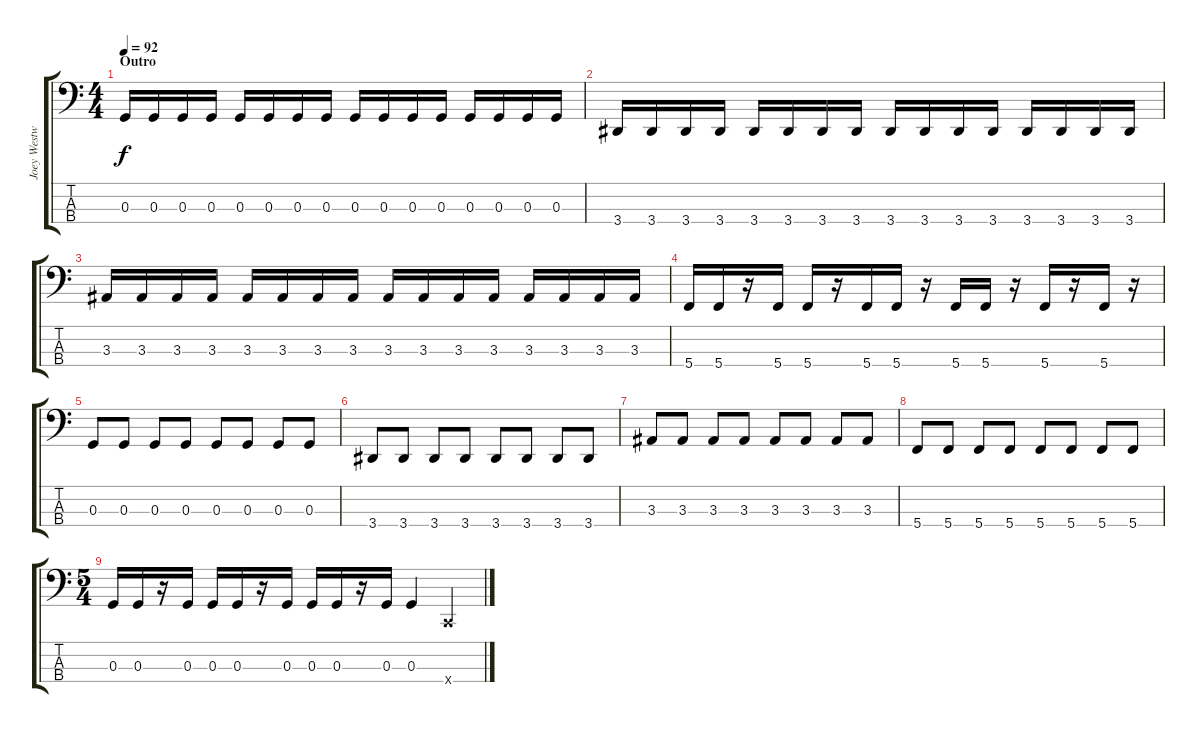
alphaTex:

\track ("Joey Westwood (Bass)" "Joey Westw") {instrument electricbassfinger}
\staff {score tabs}
\tuning (F2 C2 G1 C1) {hide}
\ts (4 4)
\section ("" "Outro")
\tempo 92
\clef f4
\ks c
0.3.16{dy f} 0.3.16 0.3.16 0.3.16 0.3.16 0.3.16 0.3.16 0.3.16 0.3.16 0.3.16 0.3.16 0.3.16 0.3.16 0.3.16 0.3.16 0.3.16 |
3.4.16 3.4.16 3.4.16 3.4.16 3.4.16 3.4.16 3.4.16 3.4.16 3.4.16 3.4.16 3.4.16 3.4.16 3.4.16 3.4.16 3.4.16 3.4.16 |
3.3.16 3.3.16 3.3.16 3.3.16 3.3.16 3.3.16 3.3.16 3.3.16 3.3.16 3.3.16 3.3.16 3.3.16 3.3.16 3.3.16 3.3.16 3.3.16 |
5.4.16 5.4.16 r.16 5.4.16 5.4.16 r.16 5.4.16 5.4.16 r.16 5.4.16 5.4.16 r.16 5.4.16 r.16 5.4.16 r.16 |
0.3.8 0.3.8 0.3.8 0.3.8 0.3.8 0.3.8 0.3.8 0.3.8 |
3.4.8 3.4.8 3.4.8 3.4.8 3.4.8 3.4.8 3.4.8 3.4.8 |
3.3.8 3.3.8 3.3.8 3.3.8 3.3.8 3.3.8 3.3.8 3.3.8 |
5.4.8 5.4.8 5.4.8 5.4.8 5.4.8 5.4.8 5.4.8 5.4.8 |
\ts (5 4)
0.3.16 0.3.16 r.16 0.3.16 0.3.16 0.3.16 r.16 0.3.16 0.3.16 0.3.16 r.16 0.3.16 0.3.4 0.4{x}.4
